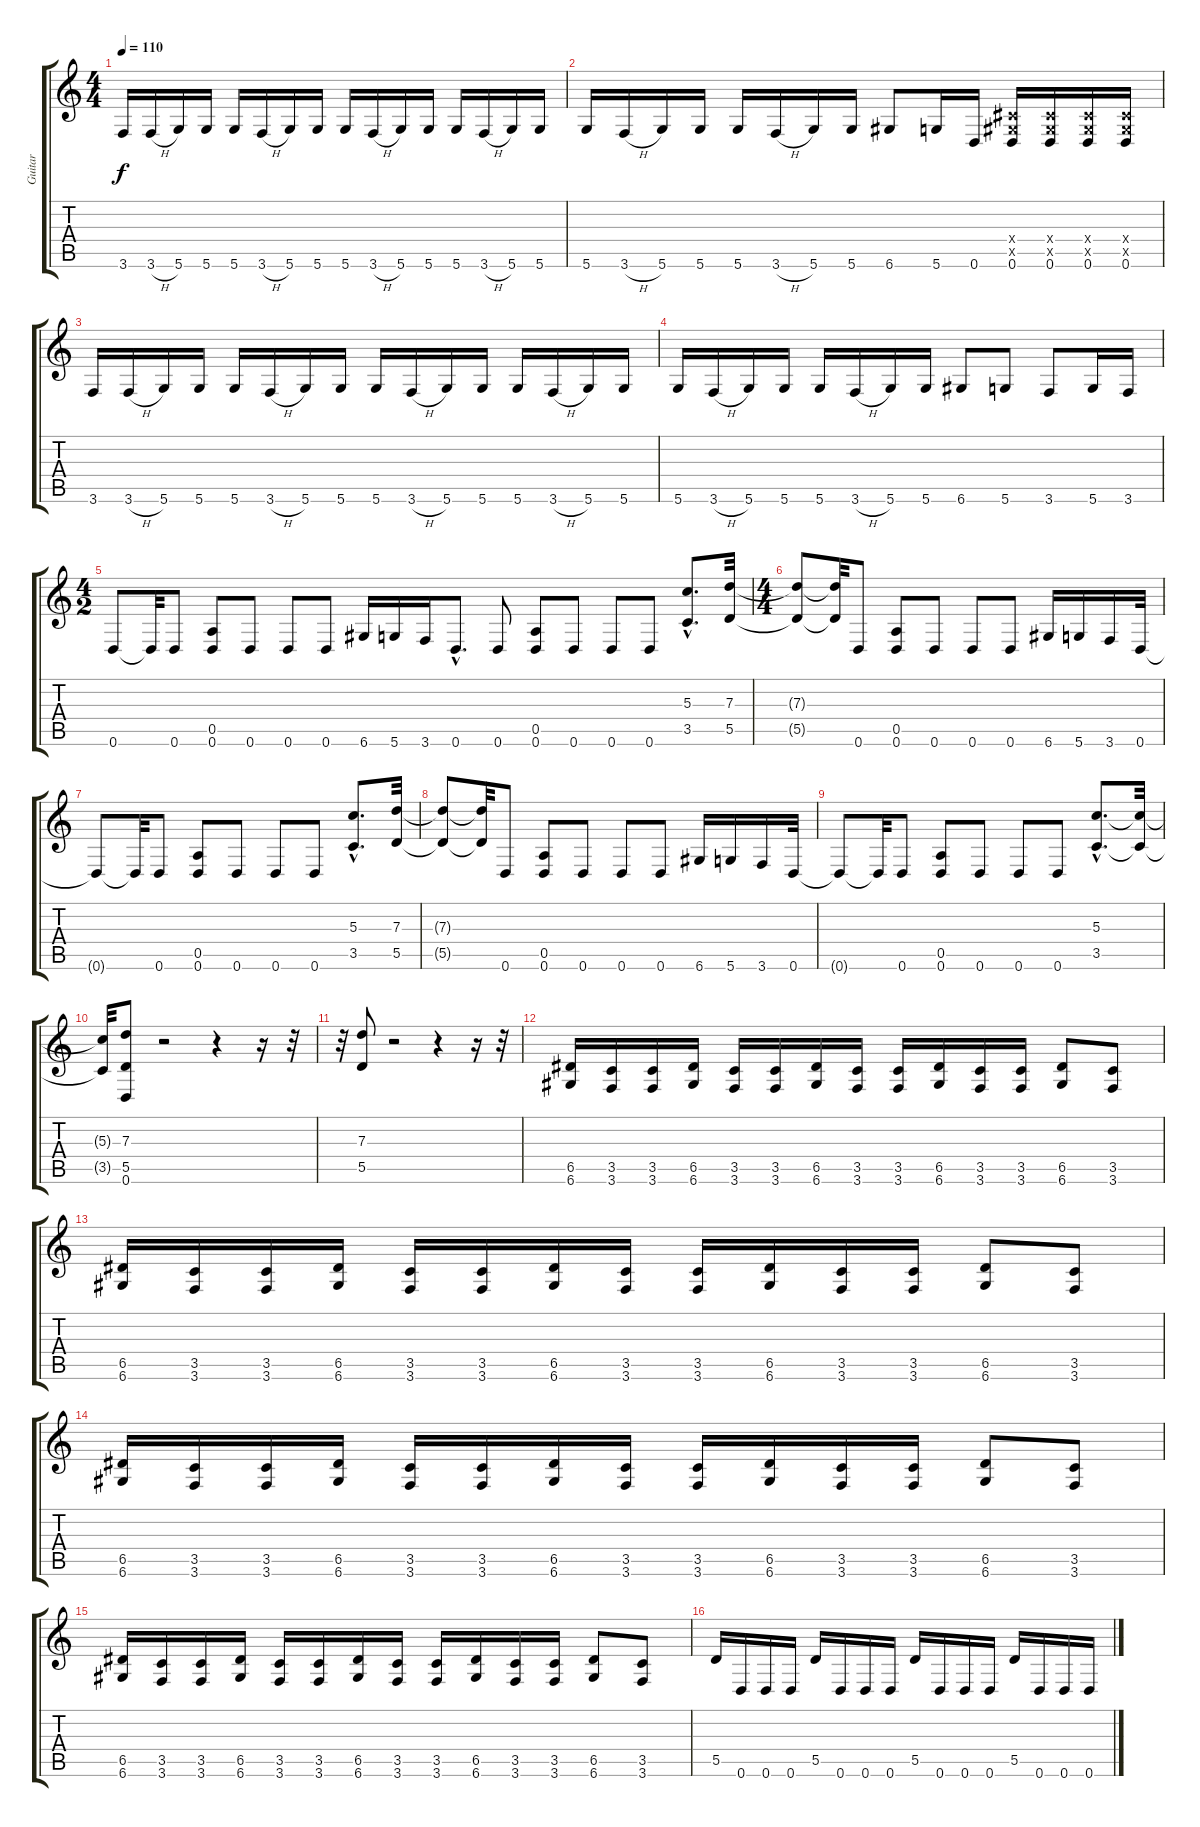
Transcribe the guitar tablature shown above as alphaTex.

\track ("Guitar" "Guitar") {instrument distortionguitar}
\staff {score tabs}
\tuning (E4 B3 G3 D3 A2 D2) {hide}
\ts (4 4)
\tempo 110
\clef g2
\ks c
3.6.16{dy f} 3.6{h}.16 5.6.16 5.6.16 5.6.16 3.6{h}.16 5.6.16 5.6.16 5.6.16 3.6{h}.16 5.6.16 5.6.16 5.6.16 3.6{h}.16 5.6.16 5.6.16 |
5.6.16 3.6{h}.16 5.6.16 5.6.16 5.6.16 3.6{h}.16 5.6.16 5.6.16 6.6.8 5.6.16 0.6.16 (-1.4{x} -1.5{x} 0.6).16 (-1.4{x} -1.5{x} 0.6).16 (-1.4{x} -1.5{x} 0.6).16 (-1.4{x} -1.5{x} 0.6).16 |
3.6.16 3.6{h}.16 5.6.16 5.6.16 5.6.16 3.6{h}.16 5.6.16 5.6.16 5.6.16 3.6{h}.16 5.6.16 5.6.16 5.6.16 3.6{h}.16 5.6.16 5.6.16 |
5.6.16 3.6{h}.16 5.6.16 5.6.16 5.6.16 3.6{h}.16 5.6.16 5.6.16 6.6.8 5.6.8 3.6.8 5.6.16 3.6.16 |
\ts (4 2)
0.6.8 0.6{t}.32 0.6.8 (0.5 0.6).8 0.6.8 0.6.8 0.6.8 6.6.16 5.6.16 3.6.16 0.6{hac}.8{d} 0.6.8 (0.5 0.6).8 0.6.8 0.6.8 0.6.8 (5.3{hac} 3.5{hac}).8{d} (7.3 5.5).32 |
\ts (4 4)
(7.3{t} 5.5{t}).8 (7.3{t} 5.5{t}).32 0.6.8 (0.5 0.6).8 0.6.8 0.6.8 0.6.8 6.6.16 5.6.16 3.6.16 0.6.32 |
0.6{t}.8 0.6{t}.32 0.6.8 (0.5 0.6).8 0.6.8 0.6.8 0.6.8 (5.3{hac} 3.5{hac}).8{d} (7.3 5.5).32 |
(7.3{t} 5.5{t}).8 (7.3{t} 5.5{t}).32 0.6.8 (0.5 0.6).8 0.6.8 0.6.8 0.6.8 6.6.16 5.6.16 3.6.16 0.6.32 |
0.6{t}.8 0.6{t}.32 0.6.8 (0.5 0.6).8 0.6.8 0.6.8 0.6.8 (5.3{hac} 3.5{hac}).8{d} (5.3{t} 3.5{t}).32 |
(5.3{t} 3.5{t}).32 (7.3 5.5 0.6).8 r.2 r.4 r.16 r.32 |
r.32 (7.3 5.5).8 r.2 r.4 r.16 r.32 |
(6.5 6.6).16 (3.5 3.6).16 (3.5 3.6).16 (6.5 6.6).16 (3.5 3.6).16 (3.5 3.6).16 (6.5 6.6).16 (3.5 3.6).16 (3.5 3.6).16 (6.5 6.6).16 (3.5 3.6).16 (3.5 3.6).16 (6.5 6.6).8 (3.5 3.6).8 |
(6.5 6.6).16 (3.5 3.6).16 (3.5 3.6).16 (6.5 6.6).16 (3.5 3.6).16 (3.5 3.6).16 (6.5 6.6).16 (3.5 3.6).16 (3.5 3.6).16 (6.5 6.6).16 (3.5 3.6).16 (3.5 3.6).16 (6.5 6.6).8 (3.5 3.6).8 |
(6.5 6.6).16 (3.5 3.6).16 (3.5 3.6).16 (6.5 6.6).16 (3.5 3.6).16 (3.5 3.6).16 (6.5 6.6).16 (3.5 3.6).16 (3.5 3.6).16 (6.5 6.6).16 (3.5 3.6).16 (3.5 3.6).16 (6.5 6.6).8 (3.5 3.6).8 |
(6.5 6.6).16 (3.5 3.6).16 (3.5 3.6).16 (6.5 6.6).16 (3.5 3.6).16 (3.5 3.6).16 (6.5 6.6).16 (3.5 3.6).16 (3.5 3.6).16 (6.5 6.6).16 (3.5 3.6).16 (3.5 3.6).16 (6.5 6.6).8 (3.5 3.6).8 |
5.5.16 0.6.16 0.6.16 0.6.16 5.5.16 0.6.16 0.6.16 0.6.16 5.5.16 0.6.16 0.6.16 0.6.16 5.5.16 0.6.16 0.6.16 0.6.16
